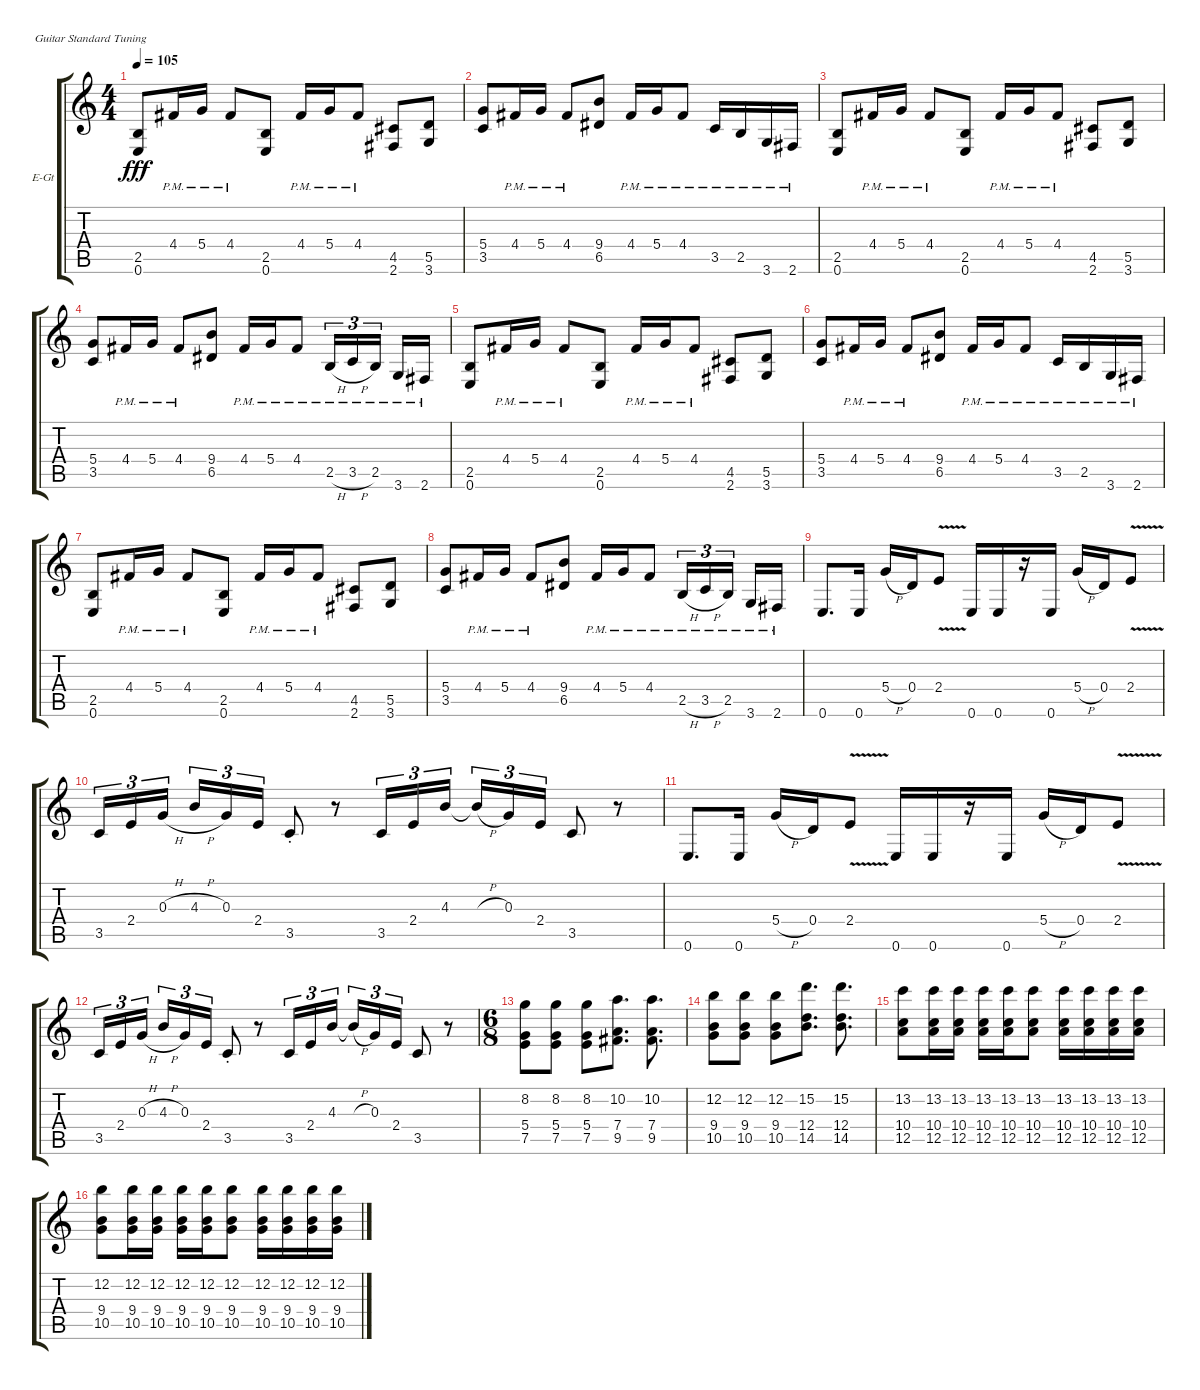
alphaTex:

\bracketExtendMode groupsimilarinstruments
\firstSystemTrackNameOrientation horizontal
\otherSystemsTrackNameOrientation horizontal
\track ("Thomas Erak" "E-Gt") {instrument overdrivenguitar}
\staff {score tabs}
\tuning (E4 B3 G3 D3 A2 E2)
\ts (4 4)
\beaming (8 2 2 2 2)
\tempo 105
\clef g2
\ks c
(2.5 0.6).8{dy fff} 4.4{pm}.16 5.4{pm}.16 4.4{pm}.8 (2.5 0.6).8 4.4{pm}.16 5.4{pm}.16 4.4{pm}.8 (4.5 2.6).8 (5.5 3.6).8 |
(5.4 3.5).8 4.4{pm}.16 5.4{pm}.16 4.4{pm}.8 (9.4 6.5).8 4.4{pm}.16 5.4{pm}.16 4.4{pm}.8 3.5{pm}.16 2.5{pm}.16 3.6{pm}.16 2.6{pm}.16 |
(2.5 0.6).8 4.4{pm}.16 5.4{pm}.16 4.4{pm}.8 (2.5 0.6).8 4.4{pm}.16 5.4{pm}.16 4.4{pm}.8 (4.5 2.6).8 (5.5 3.6).8 |
(5.4 3.5).8 4.4{pm}.16 5.4{pm}.16 4.4{pm}.8 (9.4 6.5).8 4.4{pm}.16 5.4{pm}.16 4.4{pm}.8 2.5{h pm}.16{tu (3 2)} 3.5{h pm}.16{tu (3 2)} 2.5{pm}.16{tu (3 2)} 3.6{pm}.16 2.6{pm}.16 |
(2.5 0.6).8 4.4{pm}.16 5.4{pm}.16 4.4{pm}.8 (2.5 0.6).8 4.4{pm}.16 5.4{pm}.16 4.4{pm}.8 (4.5 2.6).8 (5.5 3.6).8 |
(5.4 3.5).8 4.4{pm}.16 5.4{pm}.16 4.4{pm}.8 (9.4 6.5).8 4.4{pm}.16 5.4{pm}.16 4.4{pm}.8 3.5{pm}.16 2.5{pm}.16 3.6{pm}.16 2.6{pm}.16 |
(2.5 0.6).8 4.4{pm}.16 5.4{pm}.16 4.4{pm}.8 (2.5 0.6).8 4.4{pm}.16 5.4{pm}.16 4.4{pm}.8 (4.5 2.6).8 (5.5 3.6).8 |
(5.4 3.5).8 4.4{pm}.16 5.4{pm}.16 4.4{pm}.8 (9.4 6.5).8 4.4{pm}.16 5.4{pm}.16 4.4{pm}.8 2.5{h pm}.16{tu (3 2)} 3.5{h pm}.16{tu (3 2)} 2.5{pm}.16{tu (3 2)} 3.6{pm}.16 2.6{pm}.16 |
0.6.8{d} 0.6.16 5.4{h}.16 0.4.16 2.4{v}.8 0.6.16 0.6.16 r.16 0.6.16 5.4{h}.16 0.4.16 2.4{v}.8 |
3.5.16{tu (3 2)} 2.4.16{tu (3 2)} 0.3{h}.16{tu (3 2)} 4.3{h}.16{tu (3 2)} 0.3.16{tu (3 2)} 2.4.16{tu (3 2)} 3.5{st}.8 r.8 3.5.16{tu (3 2)} 2.4.16{tu (3 2)} 4.3.16{tu (3 2)} 4.3{h t}.16{tu (3 2)} 0.3.16{tu (3 2)} 2.4.16{tu (3 2)} 3.5.8 r.8 |
0.6.8{d} 0.6.16 5.4{h}.16 0.4.16 2.4{v}.8 0.6.16 0.6.16 r.16 0.6.16 5.4{h}.16 0.4.16 2.4{v}.8 |
3.5.16{tu (3 2)} 2.4.16{tu (3 2)} 0.3{h}.16{tu (3 2)} 4.3{h}.16{tu (3 2)} 0.3.16{tu (3 2)} 2.4.16{tu (3 2)} 3.5{st}.8 r.8 3.5.16{tu (3 2)} 2.4.16{tu (3 2)} 4.3.16{tu (3 2)} 4.3{h t}.16{tu (3 2)} 0.3.16{tu (3 2)} 2.4.16{tu (3 2)} 3.5.8 r.8 |
\ts (6 8)
\beaming (8 2 2 2 2)
(8.2 5.4 7.5).8 (8.2 5.4 7.5).8 (8.2 5.4 7.5).8 (10.2 7.4 9.5).8{d} (10.2 7.4 9.5).8{d} |
(12.2 9.4 10.5).8 (12.2 9.4 10.5).8 (12.2 9.4 10.5).8 (15.2 12.4 14.5).8{d} (15.2 12.4 14.5).8{d} |
(13.2 10.4 12.5).8 (13.2 10.4 12.5).16 (13.2 10.4 12.5).16 (13.2 10.4 12.5).16 (13.2 10.4 12.5).16 (13.2 10.4 12.5).8 (13.2 10.4 12.5).16 (13.2 10.4 12.5).16 (13.2 10.4 12.5).16 (13.2 10.4 12.5).16 |
(12.2 9.4 10.5).8 (12.2 9.4 10.5).16 (12.2 9.4 10.5).16 (12.2 9.4 10.5).16 (12.2 9.4 10.5).16 (12.2 9.4 10.5).8 (12.2 9.4 10.5).16 (12.2 9.4 10.5).16 (12.2 9.4 10.5).16 (12.2 9.4 10.5).16
